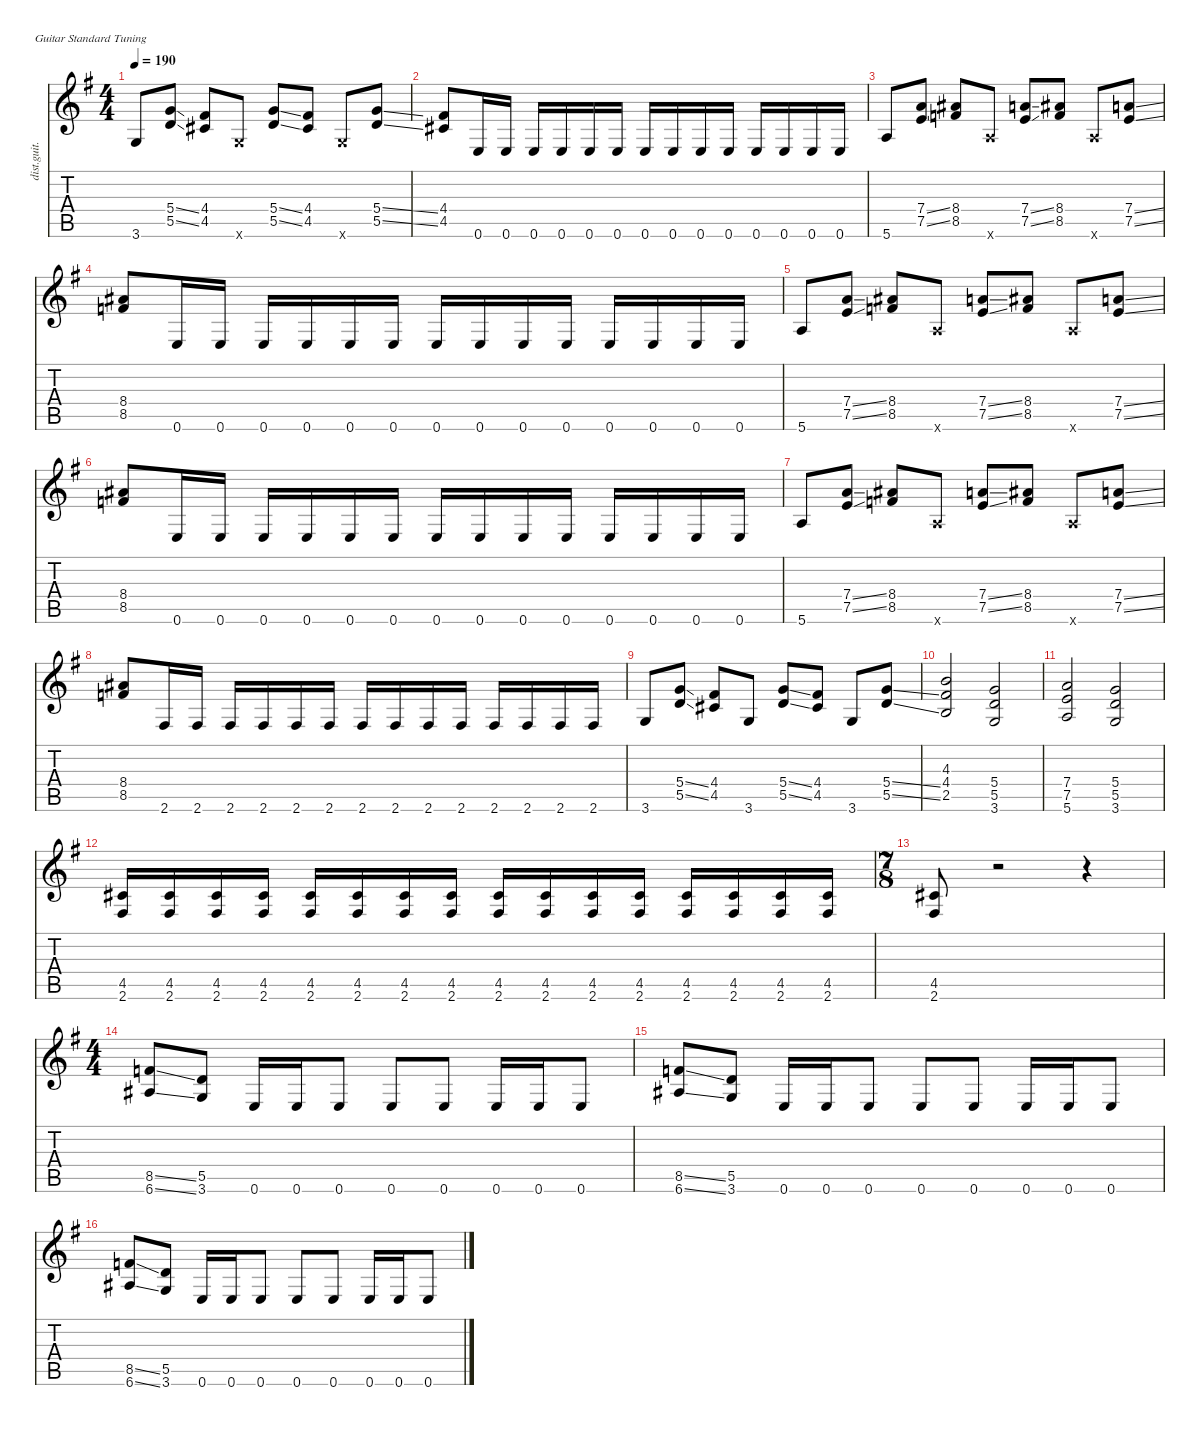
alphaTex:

\defaultSystemsLayout 4
\hideDynamics
\bracketExtendMode nobrackets
\otherSystemsTrackNameOrientation horizontal
\track ("Guitar 1" "dist.guit.") {instrument distortionguitar}
\staff {score tabs}
\tuning (E4 B3 G3 D3 A2 E2)
\ts (4 4)
\tempo 190
\clef g2
\ks eminor
3.6{acc forcenatural}.8{dy f beam Up} (5.4{ss acc forcenatural} 5.5{ss acc forcenatural}).8{beam Up} (4.4{acc #} 4.5{acc #}).8{beam Up} 3.6{x acc forcenatural}.8{beam Up} (5.4{ss acc forcenatural} 5.5{ss acc forcenatural}).8{beam Up} (4.4{acc #} 4.5{acc #}).8{beam Up} 3.6{x acc forcenatural}.8{beam Up} (5.4{ss acc forcenatural} 5.5{ss acc forcenatural}).8{beam Up} |
(4.4{acc #} 4.5{acc #}).8{beam Up} 0.6{acc forcenatural}.16{beam Up} 0.6{acc forcenatural}.16{beam Up} 0.6{acc forcenatural}.16{beam Up} 0.6{acc forcenatural}.16{beam Up} 0.6{acc forcenatural}.16{beam Up} 0.6{acc forcenatural}.16{beam Up} 0.6{acc forcenatural}.16{beam Up} 0.6{acc forcenatural}.16{beam Up} 0.6{acc forcenatural}.16{beam Up} 0.6{acc forcenatural}.16{beam Up} 0.6{acc forcenatural}.16{beam Up} 0.6{acc forcenatural}.16{beam Up} 0.6{acc forcenatural}.16{beam Up} 0.6{acc forcenatural}.16{beam Up} |
5.6{acc forcenatural}.8{beam Up} (7.4{ss acc forcenatural} 7.5{ss acc forcenatural}).8{beam Up} (8.4{acc #} 8.5{acc forcenatural}).8{beam Up} 5.6{x acc forcenatural}.8{beam Up} (7.4{ss acc forcenatural} 7.5{ss acc forcenatural}).8{beam Up} (8.4{acc #} 8.5{acc forcenatural}).8{beam Up} 5.6{x acc forcenatural}.8{beam Up} (7.4{ss acc forcenatural} 7.5{ss acc forcenatural}).8{beam Up} |
(8.4{acc #} 8.5{acc forcenatural}).8{beam Up} 0.6{acc forcenatural}.16{beam Up} 0.6{acc forcenatural}.16{beam Up} 0.6{acc forcenatural}.16{beam Up} 0.6{acc forcenatural}.16{beam Up} 0.6{acc forcenatural}.16{beam Up} 0.6{acc forcenatural}.16{beam Up} 0.6{acc forcenatural}.16{beam Up} 0.6{acc forcenatural}.16{beam Up} 0.6{acc forcenatural}.16{beam Up} 0.6{acc forcenatural}.16{beam Up} 0.6{acc forcenatural}.16{beam Up} 0.6{acc forcenatural}.16{beam Up} 0.6{acc forcenatural}.16{beam Up} 0.6{acc forcenatural}.16{beam Up} |
5.6{acc forcenatural}.8{beam Up} (7.4{ss acc forcenatural} 7.5{ss acc forcenatural}).8{beam Up} (8.4{acc #} 8.5{acc forcenatural}).8{beam Up} 5.6{x acc forcenatural}.8{beam Up} (7.4{ss acc forcenatural} 7.5{ss acc forcenatural}).8{beam Up} (8.4{acc #} 8.5{acc forcenatural}).8{beam Up} 5.6{x acc forcenatural}.8{beam Up} (7.4{ss acc forcenatural} 7.5{ss acc forcenatural}).8{beam Up} |
(8.4{acc #} 8.5{acc forcenatural}).8{beam Up} 0.6{acc forcenatural}.16{beam Up} 0.6{acc forcenatural}.16{beam Up} 0.6{acc forcenatural}.16{beam Up} 0.6{acc forcenatural}.16{beam Up} 0.6{acc forcenatural}.16{beam Up} 0.6{acc forcenatural}.16{beam Up} 0.6{acc forcenatural}.16{beam Up} 0.6{acc forcenatural}.16{beam Up} 0.6{acc forcenatural}.16{beam Up} 0.6{acc forcenatural}.16{beam Up} 0.6{acc forcenatural}.16{beam Up} 0.6{acc forcenatural}.16{beam Up} 0.6{acc forcenatural}.16{beam Up} 0.6{acc forcenatural}.16{beam Up} |
5.6{acc forcenatural}.8{beam Up} (7.4{ss acc forcenatural} 7.5{ss acc forcenatural}).8{beam Up} (8.4{acc #} 8.5{acc forcenatural}).8{beam Up} 5.6{x acc forcenatural}.8{beam Up} (7.4{ss acc forcenatural} 7.5{ss acc forcenatural}).8{beam Up} (8.4{acc #} 8.5{acc forcenatural}).8{beam Up} 5.6{x acc forcenatural}.8{beam Up} (7.4{ss acc forcenatural} 7.5{ss acc forcenatural}).8{beam Up} |
(8.4{acc #} 8.5{acc forcenatural}).8{beam Up} 2.6{acc #}.16{beam Up} 2.6{acc #}.16{beam Up} 2.6{acc #}.16{beam Up} 2.6{acc #}.16{beam Up} 2.6{acc #}.16{beam Up} 2.6{acc #}.16{beam Up} 2.6{acc #}.16{beam Up} 2.6{acc #}.16{beam Up} 2.6{acc #}.16{beam Up} 2.6{acc #}.16{beam Up} 2.6{acc #}.16{beam Up} 2.6{acc #}.16{beam Up} 2.6{acc #}.16{beam Up} 2.6{acc #}.16{beam Up} |
3.6{acc forcenatural}.8{beam Up} (5.4{ss acc forcenatural} 5.5{ss acc forcenatural}).8{beam Up} (4.4{acc #} 4.5{acc #}).8{beam Up} 3.6{acc forcenatural}.8{dy p beam Up} (5.4{ss acc forcenatural} 5.5{ss acc forcenatural}).8{dy f beam Up} (4.4{acc #} 4.5{acc #}).8{beam Up} 3.6{acc forcenatural}.8{dy p beam Up} (5.4{ss acc forcenatural} 5.5{ss acc forcenatural}).8{dy f beam Up} |
(4.3{acc forcenatural} 4.4{acc #} 2.5{acc forcenatural}).2{beam Up} (5.4{acc forcenatural} 5.5{acc forcenatural} 3.6{acc forcenatural}).2{beam Up} |
(7.4{acc forcenatural} 7.5{acc forcenatural} 5.6{acc forcenatural}).2{beam Up} (5.4{acc forcenatural} 5.5{acc forcenatural} 3.6{acc forcenatural}).2{beam Up} |
(4.5{acc #} 2.6{acc #}).16{beam Up} (4.5{acc #} 2.6{acc #}).16{beam Up} (4.5{acc #} 2.6{acc #}).16{beam Up} (4.5{acc #} 2.6{acc #}).16{beam Up} (4.5{acc #} 2.6{acc #}).16{beam Up} (4.5{acc #} 2.6{acc #}).16{beam Up} (4.5{acc #} 2.6{acc #}).16{beam Up} (4.5{acc #} 2.6{acc #}).16{beam Up} (4.5{acc #} 2.6{acc #}).16{beam Up} (4.5{acc #} 2.6{acc #}).16{beam Up} (4.5{acc #} 2.6{acc #}).16{beam Up} (4.5{acc #} 2.6{acc #}).16{beam Up} (4.5{acc #} 2.6{acc #}).16{beam Up} (4.5{acc #} 2.6{acc #}).16{beam Up} (4.5{acc #} 2.6{acc #}).16{beam Up} (4.5{acc #} 2.6{acc #}).16{beam Up} |
\ts (7 8)
\beaming (8 3 2 2)
(4.5{acc #} 2.6{acc #}).8{beam Up} r.2{beam Up} r.4{beam Up} |
\ts (4 4)
\beaming (8 2 2 2 2)
(8.5{ss acc forcenatural} 6.6{ss acc #}).8{beam Up} (5.5{acc forcenatural} 3.6{acc forcenatural}).8{beam Up} 0.6{acc forcenatural}.16{beam Up} 0.6{acc forcenatural}.16{beam Up} 0.6{acc forcenatural}.8{beam Up} 0.6{acc forcenatural}.8{beam Up} 0.6{acc forcenatural}.8{beam Up} 0.6{acc forcenatural}.16{beam Up} 0.6{acc forcenatural}.16{beam Up} 0.6{acc forcenatural}.8{beam Up} |
(8.5{ss acc forcenatural} 6.6{ss acc #}).8{beam Up} (5.5{acc forcenatural} 3.6{acc forcenatural}).8{beam Up} 0.6{acc forcenatural}.16{beam Up} 0.6{acc forcenatural}.16{beam Up} 0.6{acc forcenatural}.8{beam Up} 0.6{acc forcenatural}.8{beam Up} 0.6{acc forcenatural}.8{beam Up} 0.6{acc forcenatural}.16{beam Up} 0.6{acc forcenatural}.16{beam Up} 0.6{acc forcenatural}.8{beam Up} |
(8.5{ss acc forcenatural} 6.6{ss acc #}).8{beam Up} (5.5{acc forcenatural} 3.6{acc forcenatural}).8{beam Up} 0.6{acc forcenatural}.16{beam Up} 0.6{acc forcenatural}.16{beam Up} 0.6{acc forcenatural}.8{beam Up} 0.6{acc forcenatural}.8{beam Up} 0.6{acc forcenatural}.8{beam Up} 0.6{acc forcenatural}.16{beam Up} 0.6{acc forcenatural}.16{beam Up} 0.6{acc forcenatural}.8{beam Up}
